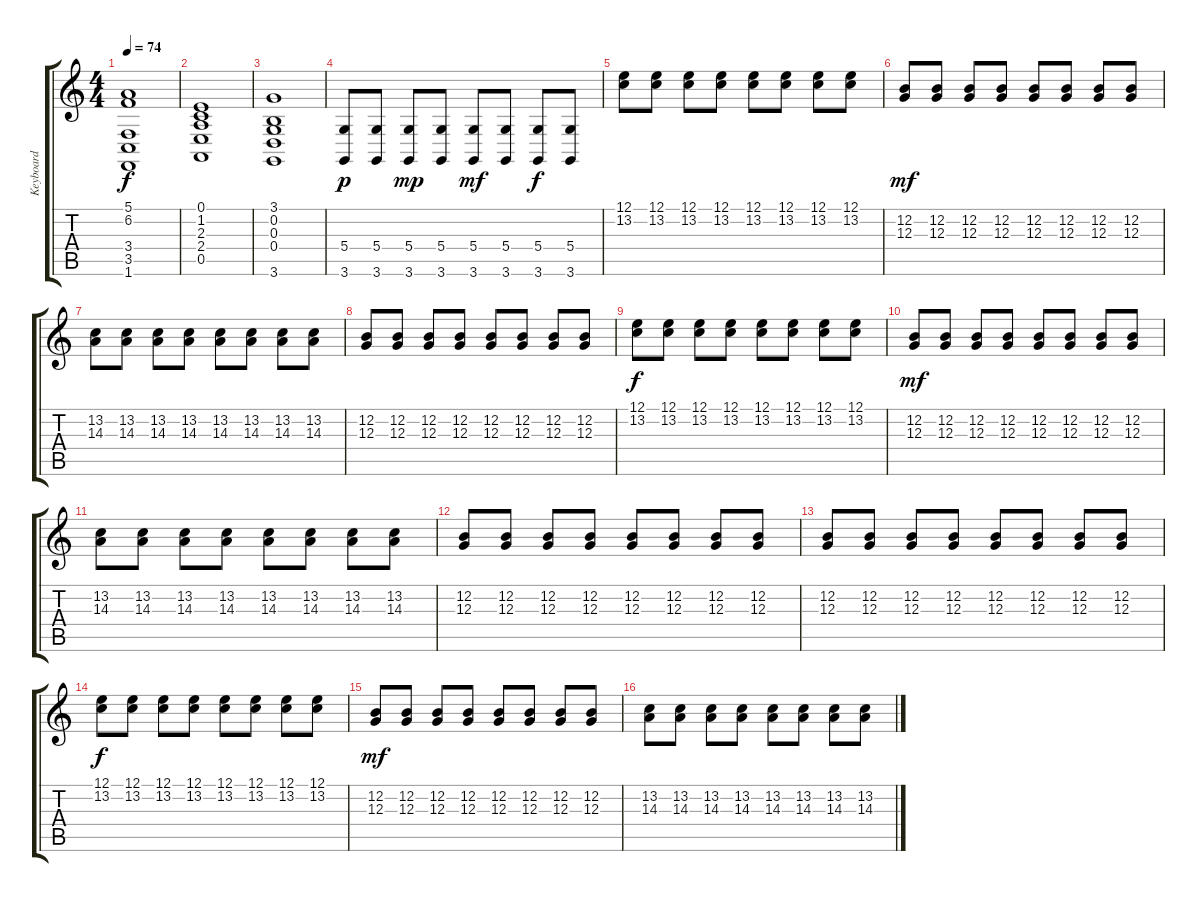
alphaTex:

\track ("Keyboard" "Keyboard") {instrument acousticgrandpiano}
\staff {score tabs}
\tuning (E4 B3 G3 D3 A2 E2) {hide}
\ts (4 4)
\tempo 74
\clef g2
\ks c
(5.1 6.2 3.4 3.5 1.6).1{dy f} |
(0.1 1.2 2.3 2.4 0.5).1 |
(3.1 0.2 0.3 0.4 3.6).1 |
(5.4 3.6).8{dy p} (5.4 3.6).8 (5.4 3.6).8{dy mp} (5.4 3.6).8 (5.4 3.6).8{dy mf} (5.4 3.6).8 (5.4 3.6).8{dy f} (5.4 3.6).8 |
(12.1 13.2).8 (12.1 13.2).8 (12.1 13.2).8 (12.1 13.2).8 (12.1 13.2).8 (12.1 13.2).8 (12.1 13.2).8 (12.1 13.2).8 |
(12.2 12.3).8{dy mf} (12.2 12.3).8 (12.2 12.3).8 (12.2 12.3).8 (12.2 12.3).8 (12.2 12.3).8 (12.2 12.3).8 (12.2 12.3).8 |
(13.2 14.3).8 (13.2 14.3).8 (13.2 14.3).8 (13.2 14.3).8 (13.2 14.3).8 (13.2 14.3).8 (13.2 14.3).8 (13.2 14.3).8 |
(12.2 12.3).8 (12.2 12.3).8 (12.2 12.3).8 (12.2 12.3).8 (12.2 12.3).8 (12.2 12.3).8 (12.2 12.3).8 (12.2 12.3).8 |
(12.1 13.2).8{dy f} (12.1 13.2).8 (12.1 13.2).8 (12.1 13.2).8 (12.1 13.2).8 (12.1 13.2).8 (12.1 13.2).8 (12.1 13.2).8 |
(12.2 12.3).8{dy mf} (12.2 12.3).8 (12.2 12.3).8 (12.2 12.3).8 (12.2 12.3).8 (12.2 12.3).8 (12.2 12.3).8 (12.2 12.3).8 |
(13.2 14.3).8 (13.2 14.3).8 (13.2 14.3).8 (13.2 14.3).8 (13.2 14.3).8 (13.2 14.3).8 (13.2 14.3).8 (13.2 14.3).8 |
(12.2 12.3).8 (12.2 12.3).8 (12.2 12.3).8 (12.2 12.3).8 (12.2 12.3).8 (12.2 12.3).8 (12.2 12.3).8 (12.2 12.3).8 |
(12.2 12.3).8 (12.2 12.3).8 (12.2 12.3).8 (12.2 12.3).8 (12.2 12.3).8 (12.2 12.3).8 (12.2 12.3).8 (12.2 12.3).8 |
(12.1 13.2).8{dy f} (12.1 13.2).8 (12.1 13.2).8 (12.1 13.2).8 (12.1 13.2).8 (12.1 13.2).8 (12.1 13.2).8 (12.1 13.2).8 |
(12.2 12.3).8{dy mf} (12.2 12.3).8 (12.2 12.3).8 (12.2 12.3).8 (12.2 12.3).8 (12.2 12.3).8 (12.2 12.3).8 (12.2 12.3).8 |
(13.2 14.3).8 (13.2 14.3).8 (13.2 14.3).8 (13.2 14.3).8 (13.2 14.3).8 (13.2 14.3).8 (13.2 14.3).8 (13.2 14.3).8
